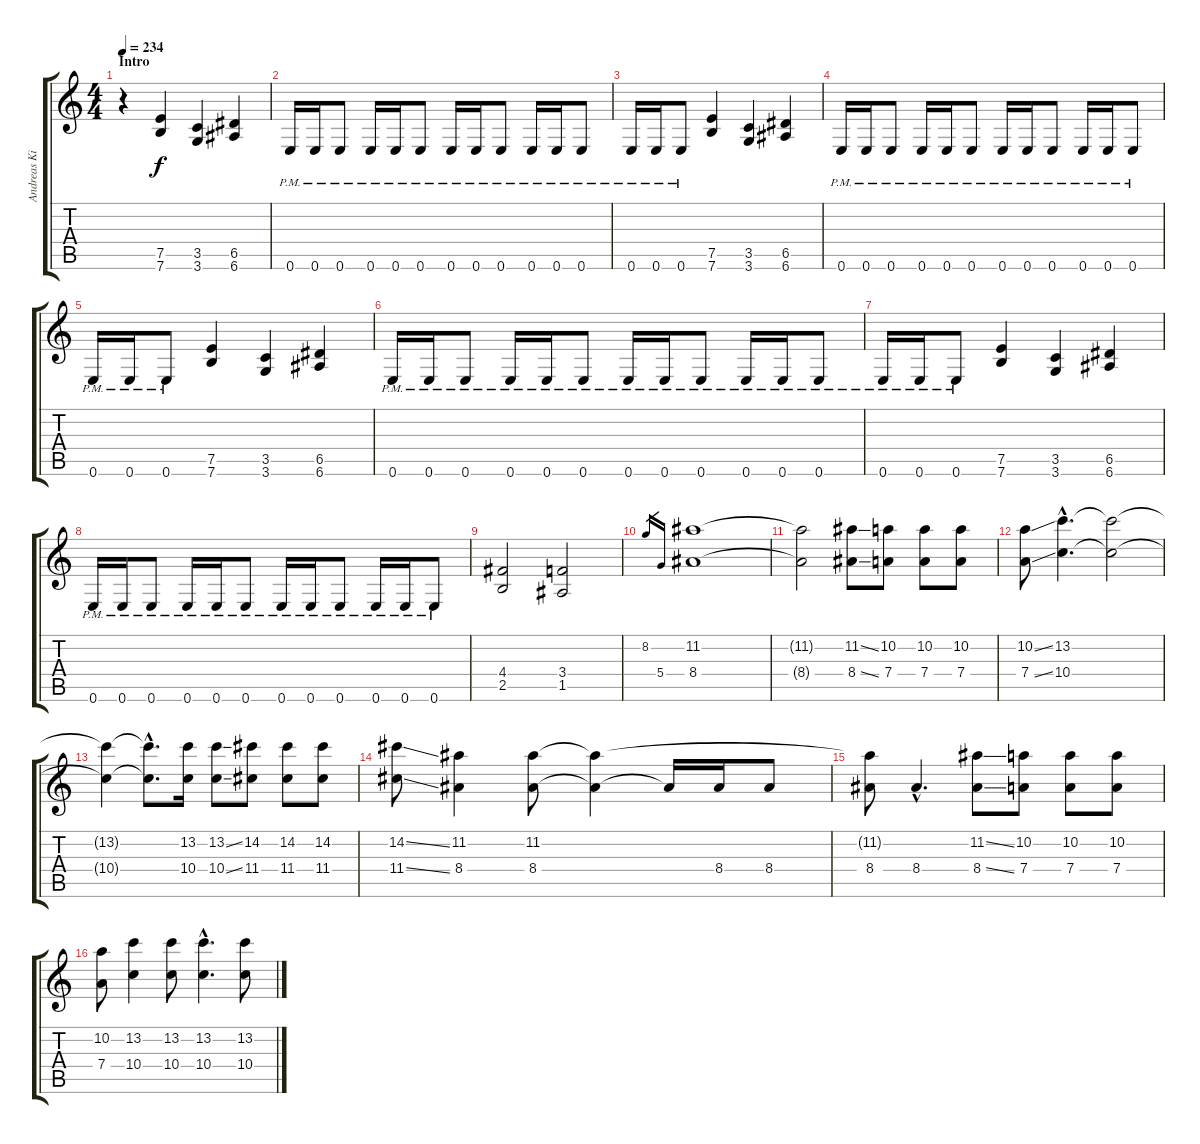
\track ("Andreas Kisser - Solo" "Andreas Ki") {instrument distortionguitar}
\staff {score tabs}
\tuning (E4 B3 G3 D3 A2 E2) {hide}
\ts (4 4)
\section ("" "Intro")
\tempo 234
\clef g2
\ks c
r.4{dy f instrument distortionguitar} (7.5 7.6).4 (3.5 3.6).4 (6.5 6.6).4 |
0.6{pm}.16 0.6{pm}.16 0.6{pm}.8 0.6{pm}.16 0.6{pm}.16 0.6{pm}.8 0.6{pm}.16 0.6{pm}.16 0.6{pm}.8 0.6{pm}.16 0.6{pm}.16 0.6{pm}.8 |
0.6{pm}.16 0.6{pm}.16 0.6{pm}.8 (7.5 7.6).4 (3.5 3.6).4 (6.5 6.6).4 |
0.6{pm}.16 0.6{pm}.16 0.6{pm}.8 0.6{pm}.16 0.6{pm}.16 0.6{pm}.8 0.6{pm}.16 0.6{pm}.16 0.6{pm}.8 0.6{pm}.16 0.6{pm}.16 0.6{pm}.8 |
0.6{pm}.16 0.6{pm}.16 0.6{pm}.8 (7.5 7.6).4 (3.5 3.6).4 (6.5 6.6).4 |
0.6{pm}.16 0.6{pm}.16 0.6{pm}.8 0.6{pm}.16 0.6{pm}.16 0.6{pm}.8 0.6{pm}.16 0.6{pm}.16 0.6{pm}.8 0.6{pm}.16 0.6{pm}.16 0.6{pm}.8 |
0.6{pm}.16 0.6{pm}.16 0.6{pm}.8 (7.5 7.6).4 (3.5 3.6).4 (6.5 6.6).4 |
0.6{pm}.16 0.6{pm}.16 0.6{pm}.8 0.6{pm}.16 0.6{pm}.16 0.6{pm}.8 0.6{pm}.16 0.6{pm}.16 0.6{pm}.8 0.6{pm}.16 0.6{pm}.16 0.6{pm}.8 |
(4.4 2.5).2 (3.4 1.5).2 |
8.2.16{gr} 5.4.16{gr} (11.2 8.4).1 |
(11.2{t} 8.4{t}).2 (11.2{ss} 8.4{ss}).8 (10.2 7.4).8 (10.2 7.4).8 (10.2 7.4).8 |
(10.2{ss} 7.4{ss}).8 (13.2{hac} 10.4{hac}).4{d} (13.2{t} 10.4{t}).2 |
(13.2{t} 10.4{t}).4 (13.2{hac t} 10.4{hac t}).8{d} (13.2 10.4).16 (13.2{ss} 10.4{ss}).8 (14.2 11.4).8 (14.2 11.4).8 (14.2 11.4).8 |
(14.2{ss} 11.4{ss}).8 (11.2 8.4).4 (11.2 8.4).8 (11.2{t} 8.4{t}).4 8.4{t}.16 8.4.16 8.4.8 |
(11.2{t} 8.4).8 8.4{hac}.4{d} (11.2{ss} 8.4{ss}).8 (10.2 7.4).8 (10.2 7.4).8 (10.2 7.4).8 |
(10.2 7.4).8 (13.2 10.4).4 (13.2 10.4).8 (13.2{hac} 10.4{hac}).4{d} (13.2 10.4).8
